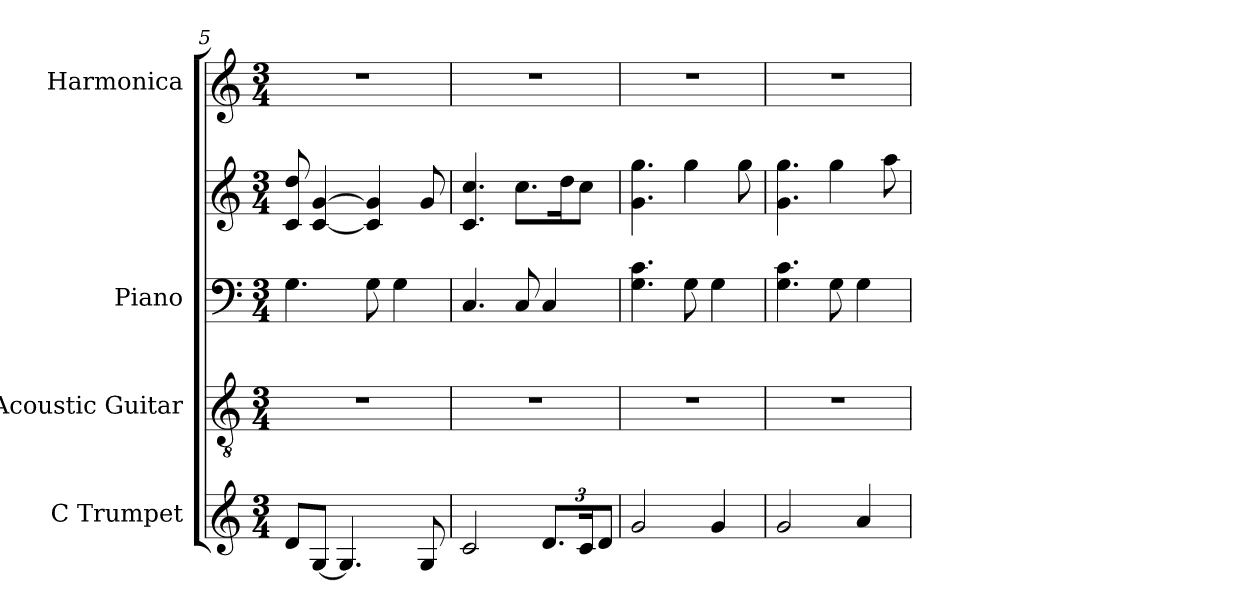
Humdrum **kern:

**kern	**kern	**kern	**kern	**kern
*part4	*part3	*part2	*part2	*part1
*staff5	*staff4	*staff3	*staff2	*staff1
*I"C Trumpet	*I"Acoustic Guitar	*I"Piano	*	*I"Harmonica
*I'C Tpt.	*I'Guit.	*I'Pno.	*	*I'Harm.
*clefG2	*clefGv2	*clefF4	*clefG2	*clefG2
*k[]	*k[]	*k[]	*k[]	*k[]
*M3/4	*M3/4	*M3/4	*M3/4	*M3/4
=5	=5	=5	=5	=5
8d/L	2.r	4.G\	8c/ 8dd/	2.r
[8G/J	.	.	[4c/ [4g/	.
4.G/]	.	.	.	.
.	.	8G\	4c/] 4g/]	.
.	.	4G\	.	.
8G/	.	.	8g/	.
=6	=6	=6	=6	=6
2c/	2.r	4.C/	4.c/ 4.cc/	2.r
.	.	8C/	8.cc\L	.
*Xbrackettup	*	*	*	*
12.d/L	.	4C/	.	.
.	.	.	16dd\K	.
24c/K	.	.	8cc\J	.
12d/J	.	.	.	.
=7	=7	=7	=7	=7
2g/	2.r	4.G\ 4.c\	4.g\ 4.gg\	2.r
.	.	8G\	4gg\	.
4g/	.	4G\	.	.
.	.	.	8gg\	.
=8	=8	=8	=8	=8
2g/	2.r	4.G\ 4.c\	4.g\ 4.gg\	2.r
.	.	8G\	4gg\	.
4a/	.	4G\	.	.
.	.	.	8aa\	.
=	=	=	=	=
*-	*-	*-	*-	*-
